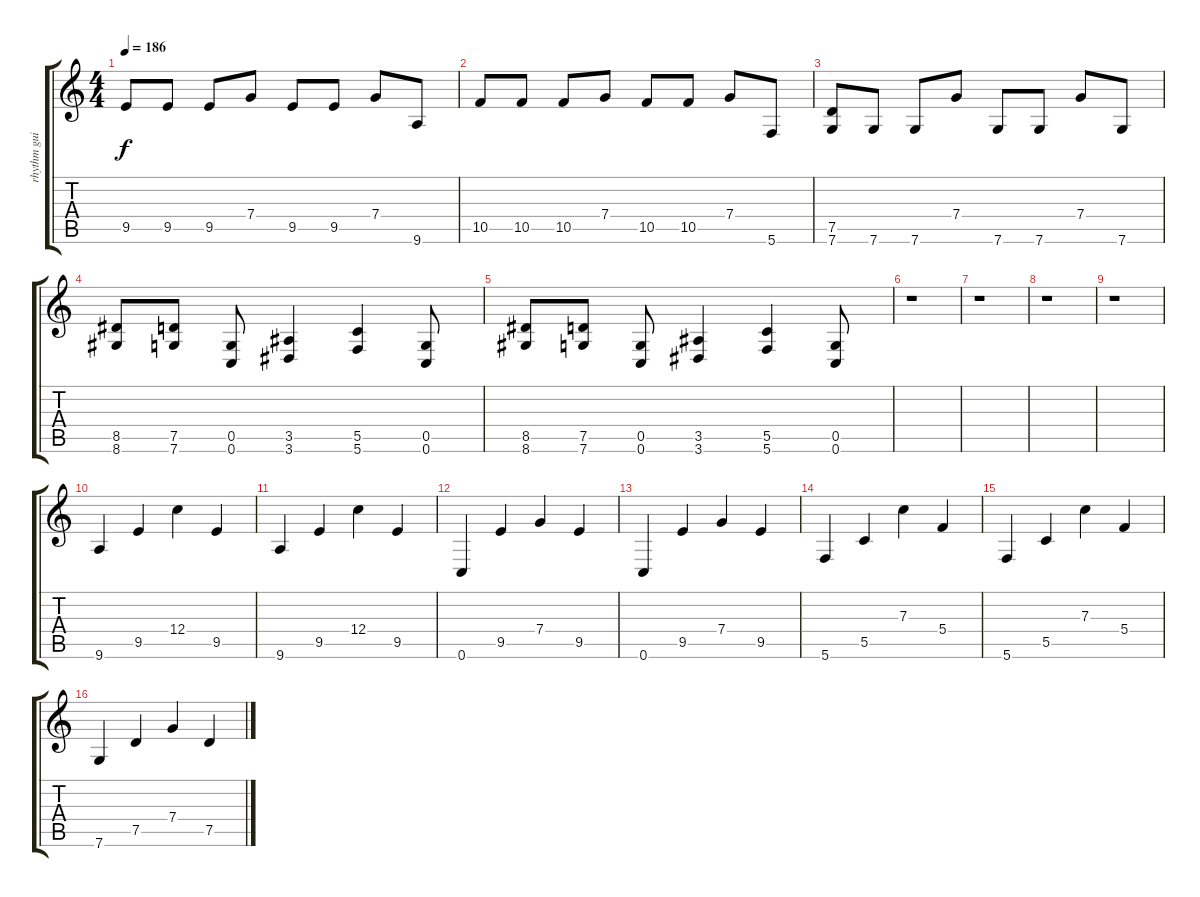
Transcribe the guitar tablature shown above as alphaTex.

\track ("rhythm guitar" "rhythm gui") {instrument distortionguitar}
\staff {score tabs}
\tuning (D4 A3 F3 C3 G2 C2) {hide}
\ts (4 4)
\tempo 186
\clef g2
\ks c
9.5.8{dy f} 9.5.8 9.5.8 7.4.8 9.5.8 9.5.8 7.4.8 9.6.8 |
10.5.8 10.5.8 10.5.8 7.4.8 10.5.8 10.5.8 7.4.8 5.6.8 |
(7.5 7.6).8 7.6.8 7.6.8 7.4.8 7.6.8 7.6.8 7.4.8 7.6.8 |
(8.5 8.6).8 (7.5 7.6).8 (0.5 0.6).8 (3.5 3.6).4 (5.5 5.6).4 (0.5 0.6).8 |
(8.5 8.6).8 (7.5 7.6).8 (0.5 0.6).8 (3.5 3.6).4 (5.5 5.6).4 (0.5 0.6).8 |
r.1 |
r.1 |
r.1 |
r.1 |
9.6.4 9.5.4 12.4.4 9.5.4 |
9.6.4 9.5.4 12.4.4 9.5.4 |
0.6.4 9.5.4 7.4.4 9.5.4 |
0.6.4 9.5.4 7.4.4 9.5.4 |
5.6.4 5.5.4 7.3.4 5.4.4 |
5.6.4 5.5.4 7.3.4 5.4.4 |
7.6.4 7.5.4 7.4.4 7.5.4
